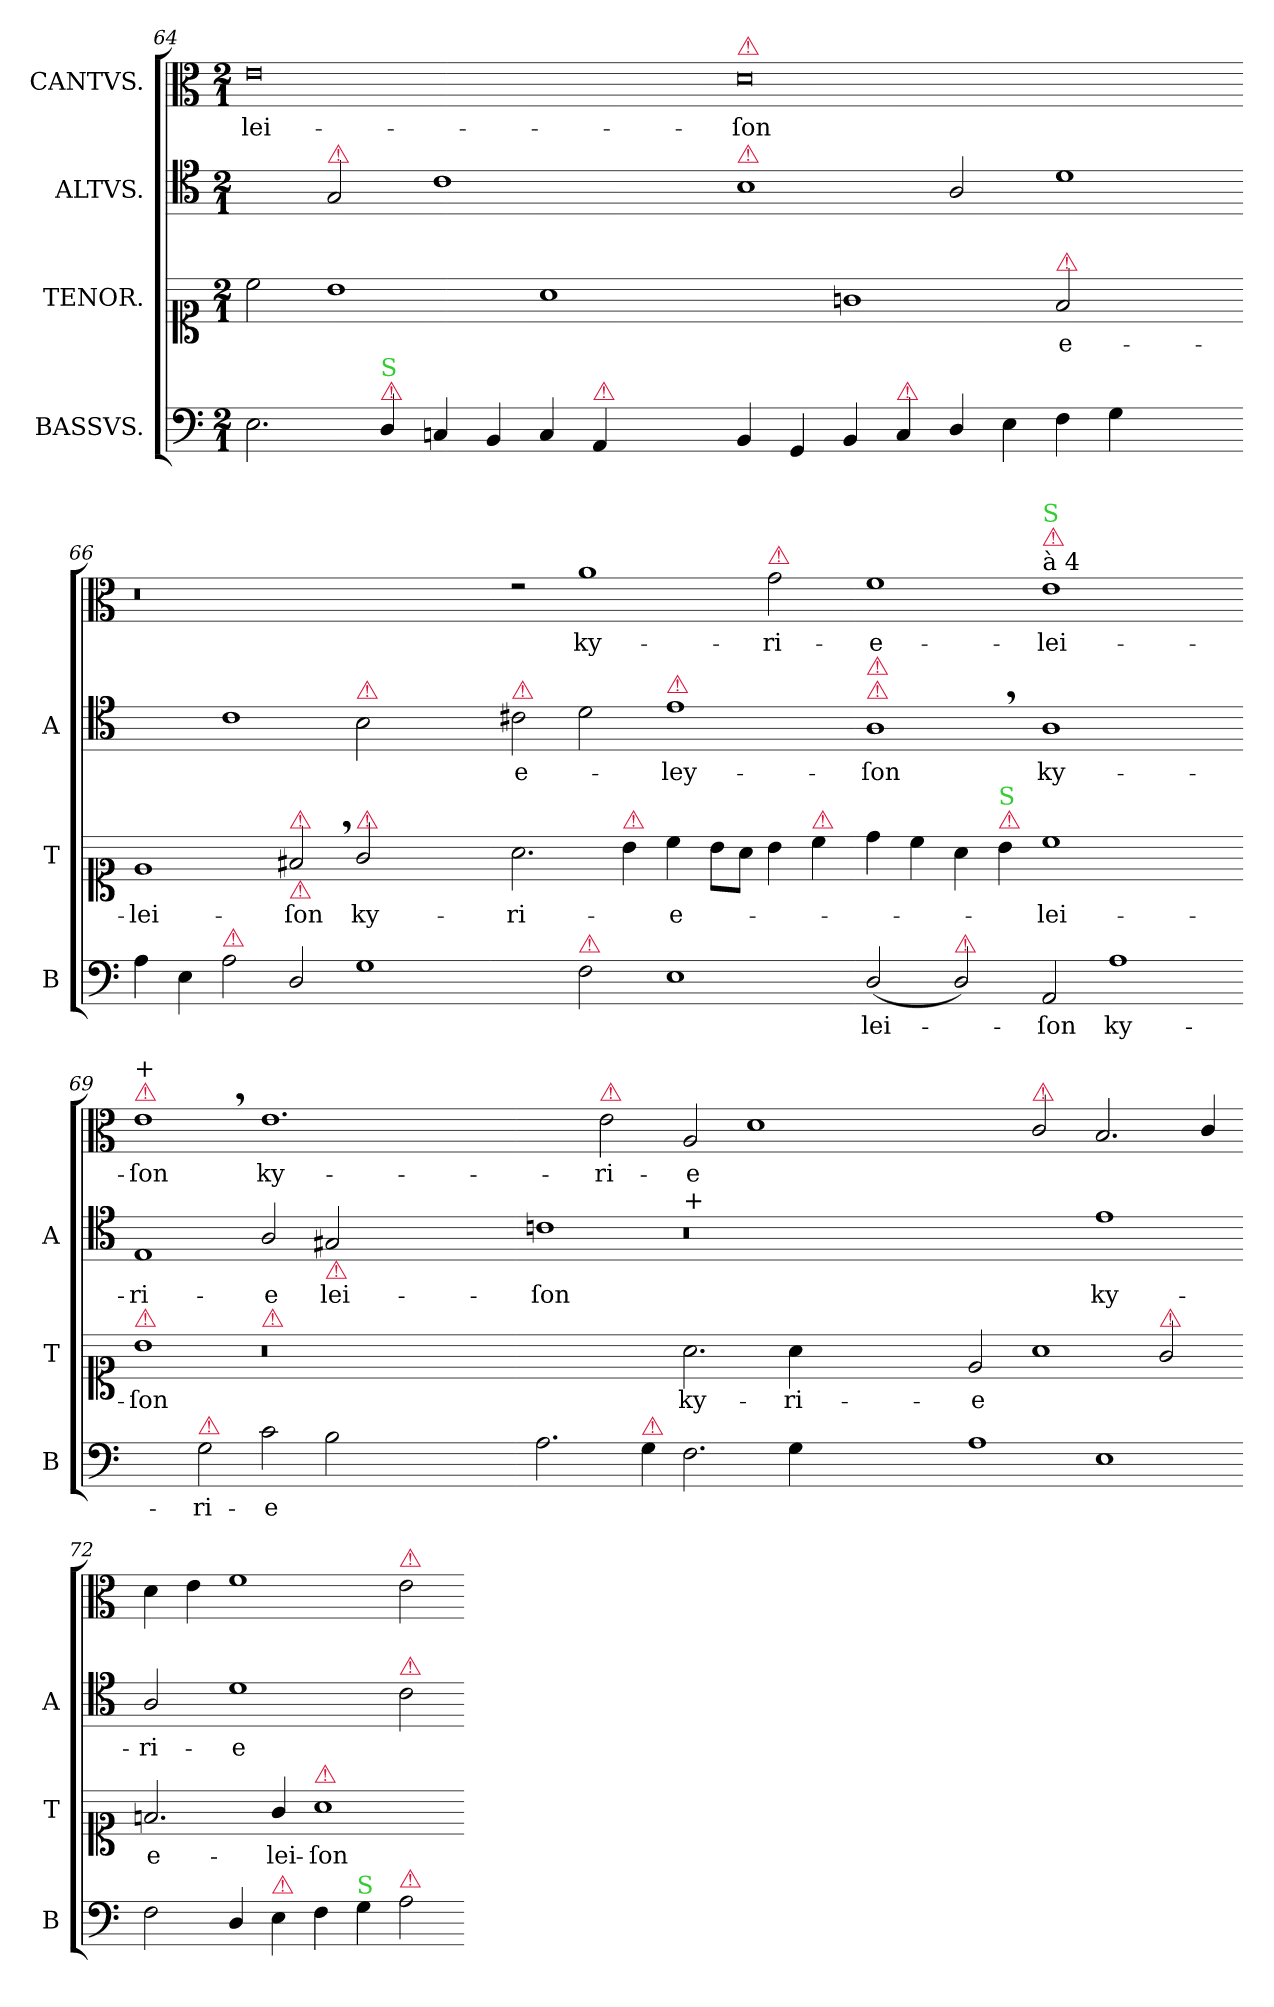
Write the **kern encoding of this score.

**kern	**text	**kern	**text	**kern	**text	**kern	**text
*part4	*part4	*part3	*part3	*part2	*part2	*part1	*part1
*staff4	*staff4	*staff3	*staff3	*staff2	*staff2	*staff1	*staff1
*I"BASSVS.	*	*I"TENOR.	*	*I"ALTVS.	*	*I"CANTVS.	*
*I'B	*	*I'T	*	*I'A	*	*	*
*clefF4	*	*clefC1	*	*clefC4	*	*clefC3	*
*k[]	*	*k[]	*	*k[]	*	*k[]	*
*M2/1	*	*M2/1	*	*M2/1	*	*M2/1	*
=64	=64	=64	=64	=64	=64	=64	=64
2.E\	.	2cc\	.	2ryy	.	0e	-lei-
!	!	!	!	!LO:TX:a:color=crimson:t=⚠	!	!	!
.	.	1b	.	2G/	.	.	.
!LO:TX:a:color=crimson:t=⚠	!	!	!	!	!	!	!
!LO:TX:a:color=limegreen:t=S	!	!	!	!	!	!	!
4D/	.	.	.	.	.	.	.
4Cn/	.	.	.	1c	.	.	.
4BB/	.	.	.	.	.	.	.
4C/	.	1a\	.	.	.	.	.
!LO:TX:a:color=crimson:t=⚠	!	!	!	!	!	!	!
4AA/	.	.	.	.	.	.	.
2ryy	.	.	.	2ryy	.	2ryy	.
=65-	=65-	=65-	=65-	=65-	=65-	=65-	=65-
!	!	!	!	!	!	!LO:TX:a:color=crimson:t=⚠	!
!	!	!	!	!LO:TX:a:color=crimson:t=⚠	!	!	!
4BB/	.	2ryy	.	1B	.	0d	-ſon
4GG/	.	.	.	.	.	.	.
4BB/	.	1gn	.	.	.	.	.
!LO:TX:a:color=crimson:t=⚠	!	!	!	!	!	!	!
4C/	.	.	.	.	.	.	.
4D/	.	.	.	2A/	.	.	.
4E\	.	.	.	.	.	.	.
!	!	!LO:TX:a:color=crimson:t=⚠	!	!	!	!	!
4F\	.	2f/	e-	1d\	.	.	.
4G\	.	.	.	.	.	.	.
2ryy	.	2ryy	.	.	.	2ryy	.
=66-	=66-	=66-	=66-	=66-	=66-	=66-	=66-
4A\	.	1e	-lei-	2ryy	.	0r	.
4E\	.	.	.	.	.	.	.
!LO:TX:a:color=crimson:t=⚠	!	!	!	!	!	!	!
2A\	.	.	.	1c	.	.	.
!	!	!LO:TX:a:color=crimson:t=⚠	!	!	!	!	!
!	!	!LO:TX:b:color=crimson:t=⚠	!	!	!	!	!
2D/	.	2f#X,/	-ſon	.	.	.	.
!	!	!	!	!LO:TX:a:color=crimson:t=⚠	!	!	!
!	!	!LO:TX:a:color=crimson:t=⚠	!	!	!	!	!
1G\	.	2g/	ky-	2B\	.	.	.
.	.	2ryy	.	2ryy	.	2ryy	.
=67-	=67-	=67-	=67-	=67-	=67-	=67-	=67-
!	!	!	!	!LO:TX:a:color=crimson:t=⚠	!	!	!
2ryy	.	2.a\	-ri-	2c#X\	-e-	2re	.
!LO:TX:a:color=crimson:t=⚠	!	!	!	!	!	!	!
2F\	.	.	.	2d\	.	1a	ky-
!	!	!LO:TX:a:color=crimson:t=⚠	!	!	!	!	!
.	.	4b\	.	.	.	.	.
!	!	!	!	!LO:TX:a:color=crimson:t=⚠	!	!	!
1E	.	4cc\	-e-	1e	-ley-	.	.
.	.	8b\L	.	.	.	.	.
.	.	8a\J	.	.	.	.	.
!	!	!	!	!	!	!LO:TX:a:color=crimson:t=⚠	!
.	.	4b\	.	.	.	2g\	-ri-
!	!	!LO:TX:a:color=crimson:t=⚠	!	!	!	!	!
.	.	4cc\	.	.	.	.	.
=68-	=68-	=68-	=68-	=68-	=68-	=68-	=68-
!	!	!	!	!LO:TX:a:color=crimson:t=⚠	!	!	!
!	!	!	!	!LO:TX:a:color=crimson:t=⚠	!	!	!
(2D/	-lei-	4dd\	.	1A,	-ſon	1f	-e-
.	.	4cc\	.	.	.	.	.
!LO:TX:a:color=crimson:t=⚠	!	!	!	!	!	!	!
2D/)	.	4a\	.	.	.	.	.
!	!	!LO:TX:a:color=crimson:t=⚠	!	!	!	!	!
!	!	!LO:TX:a:color=limegreen:t=S	!	!	!	!	!
.	.	4b\	.	.	.	.	.
!	!	!	!	!	!	!LO:TX:a:t=à 4	!
!	!	!	!	!	!	!LO:TX:a:color=crimson:t=⚠	!
!	!	!	!	!	!	!LO:TX:a:color=limegreen:t=S	!
2AA/	-ſon	1cc	-lei-	1A	ky-	1e	-lei-
1A\	ky-	.	.	.	.	.	.
.	.	2ryy	.	2ryy	.	2ryy	.
=69-	=69-	=69-	=69-	=69-	=69-	=69-	=69-
!	!	!	!	!	!	!LO:TX:a:color=crimson:t=⚠	!
!	!	!	!	!	!	!LO:TX:a:t=+	!
!	!	!LO:TX:a:color=crimson:t=⚠	!	!	!	!	!
2ryy	.	1b	-ſon	1E	-ri-	1e,	-ſon
!LO:TX:a:color=crimson:t=⚠	!	!	!	!	!	!	!
2G\	-ri-	.	.	.	.	.	.
!	!	!LO:TX:a:color=crimson:t=⚠	!	!	!	!	!
2c\	-e	0r	.	2A/	-e	1.e	ky-
!	!	!	!	!LO:TX:b:color=crimson:t=⚠	!	!	!
2B\	.	.	.	2G#X/	lei-	.	.
1ryy	.	.	.	1ryy	.	.	.
.	.	.	.	.	.	2ryy	.
=70-	=70-	=70-	=70-	=70-	=70-	=70-	=70-
2.A\	.	1ryy	.	1cn	-ſon	2ryy	.
!	!	!	!	!	!	!LO:TX:a:color=crimson:t=⚠	!
.	.	.	.	.	.	2e\	ri-
!LO:TX:a:color=crimson:t=⚠	!	!	!	!	!	!	!
4G\	.	.	.	.	.	.	.
!	!	!	!	!LO:TX:a:t=+	!	!	!
2.F\	.	2.a\	ky-	0r	.	2A/	-e
.	.	.	.	.	.	1d\	.
4G\	.	4a\	-ri-	.	.	.	.
1ryy	.	1ryy	.	.	.	.	.
.	.	.	.	.	.	2ryy	.
=71-	=71-	=71-	=71-	=71-	=71-	=71-	=71-
1A	.	2e/	-e	1ryy	.	2ryy	.
!	!	!	!	!	!	!LO:TX:a:color=crimson:t=⚠	!
.	.	1a	.	.	.	2c/	.
1E	.	.	.	1e	ky-	2.B/	.
!	!	!LO:TX:a:color=crimson:t=⚠	!	!	!	!	!
.	.	2g/	.	.	.	.	.
.	.	.	.	.	.	4c/	.
=72-	=72-	=72-	=72-	=72-	=72-	=72-	=72-
2F\	.	2.fn/	e-	2A/	-ri-	4d\	.
.	.	.	.	.	.	4e\	.
4D/	.	.	.	1d	-e	1f	.
!LO:TX:a:color=crimson:t=⚠	!	!	!	!	!	!	!
4E\	.	4g/	-lei-	.	.	.	.
!	!	!LO:TX:a:color=crimson:t=⚠	!	!	!	!	!
4F\	.	1a	-ſon	.	.	.	.
!LO:TX:a:color=limegreen:t=S	!	!	!	!	!	!	!
4G\	.	.	.	.	.	.	.
!	!	!	!	!	!	!LO:TX:a:color=crimson:t=⚠	!
!	!	!	!	!LO:TX:a:color=crimson:t=⚠	!	!	!
!LO:TX:a:color=crimson:t=⚠	!	!	!	!	!	!	!
2A\	.	.	.	2c\	.	2e\	.
=-	=-	=-	=-	=-	=-	=-	=-
*-	*-	*-	*-	*-	*-	*-	*-
